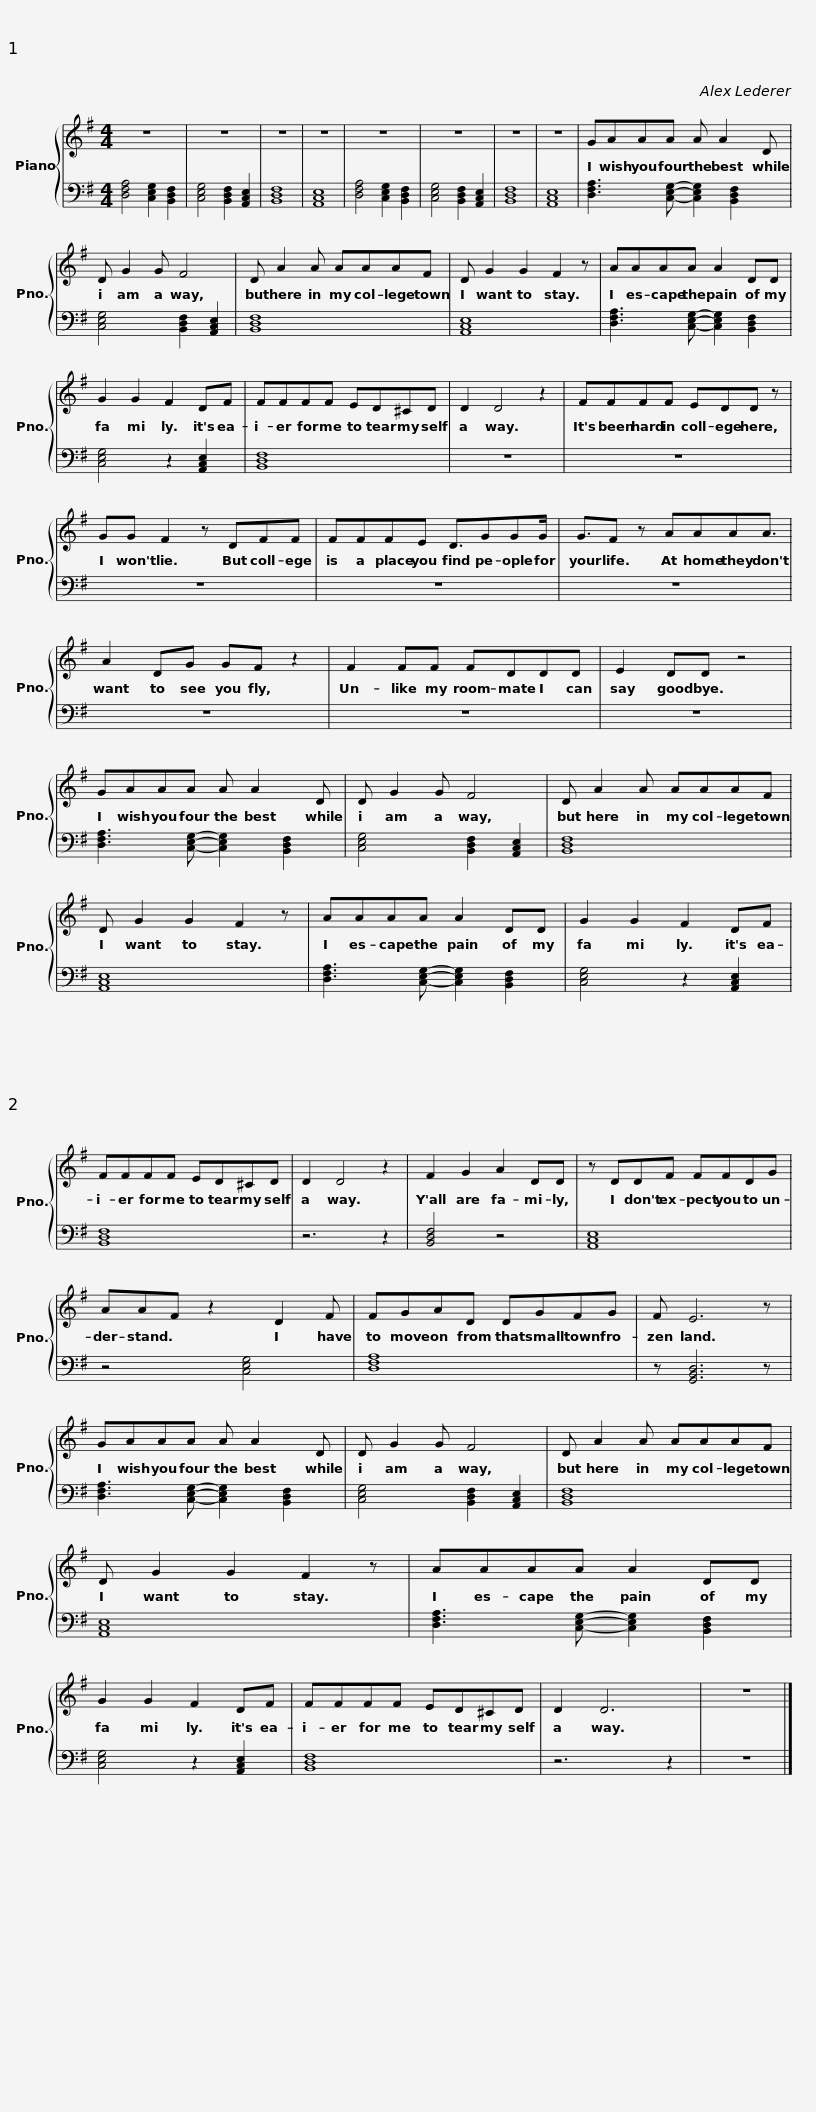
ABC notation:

X:1
%%score { 1 | 2 }
L:1/8
M:4/4
I:linebreak $
K:G
V:1 treble
V:2 bass
V:1
 z8 | z8 | z8 | z8 | z8 | %5
 z8 | z8 | z8 | GAAA A A2 D | D G2 G F4 |$ %10
 D A2 A AAAF | D G2 G2 F2 z | AAAA A2 DD | G2 G2 F2 DF |$ FFFF ED^CD | %15
 D2 D4 z2 | FFFF EDD z | GG F2 z DFF |$ FFFE D3/2GGG/ | G3/2F z AAAA3/2 | %20
 A2 DG GF z2 |$ F2 FF FDDD | E2 DD z4 | GAAA A A2 D | D G2 G F4 |$ %25
 D A2 A AAAF | D G2 G2 F2 z | AAAA A2 DD | G2 G2 F2 DF |$ FFFF ED^CD | %30
 D2 D4 z2 | F2 G2 A2 DD | z DDF FFDG |$ AAF z2 D2 F | FGAD DGFG | %35
 F E6 z |$ GAAA A A2 D | D G2 G F4 | D A2 A AAAF | D G2 G2 F2 z |$ %40
 AAAA A2 DD | G2 G2 F2 DF | FFFF ED^CD | D2 D6 | z8 |] %45
V:2
 [D,F,A,]4 [C,E,G,]2 [B,,D,F,]2 | [C,E,G,]4 [B,,D,F,]2 [A,,C,E,]2 | [B,,D,F,]8 | [A,,C,E,]8 | [D,F,A,]4 [C,E,G,]2 [B,,D,F,]2 | %5
 [C,E,G,]4 [B,,D,F,]2 [A,,C,E,]2 | [B,,D,F,]8 | [A,,C,E,]8 | [D,F,A,]3 [C,E,G,]- [C,E,G,]2 [B,,D,F,]2 | [C,E,G,]4 [B,,D,F,]2 [A,,C,E,]2 |$ %10
 [B,,D,F,]8 | [A,,C,E,]8 | [D,F,A,]3 [C,E,G,]- [C,E,G,]2 [B,,D,F,]2 | [C,E,G,]4 z2 [A,,C,E,]2 |$ [B,,D,F,]8 | %15
 z8 | z8 | z8 |$ z8 | z8 | %20
 z8 |$ z8 | z8 | [D,F,A,]3 [C,E,G,]- [C,E,G,]2 [B,,D,F,]2 | [C,E,G,]4 [B,,D,F,]2 [A,,C,E,]2 |$ %25
 [B,,D,F,]8 | [A,,C,E,]8 | [D,F,A,]3 [C,E,G,]- [C,E,G,]2 [B,,D,F,]2 | [C,E,G,]4 z2 [A,,C,E,]2 |$ [B,,D,F,]8 | %30
 z6 z2 | [B,,D,F,]4 z4 | [A,,C,E,]8 |$ z4 [C,E,G,]4 | [D,F,A,]8 | %35
 z [G,,B,,D,]6 z |$ [D,F,A,]3 [C,E,G,]- [C,E,G,]2 [B,,D,F,]2 | [C,E,G,]4 [B,,D,F,]2 [A,,C,E,]2 | [B,,D,F,]8 | [A,,C,E,]8 |$ %40
 [D,F,A,]3 [C,E,G,]- [C,E,G,]2 [B,,D,F,]2 | [C,E,G,]4 z2 [A,,C,E,]2 | [B,,D,F,]8 | z6 z2 | z8 |] %45
